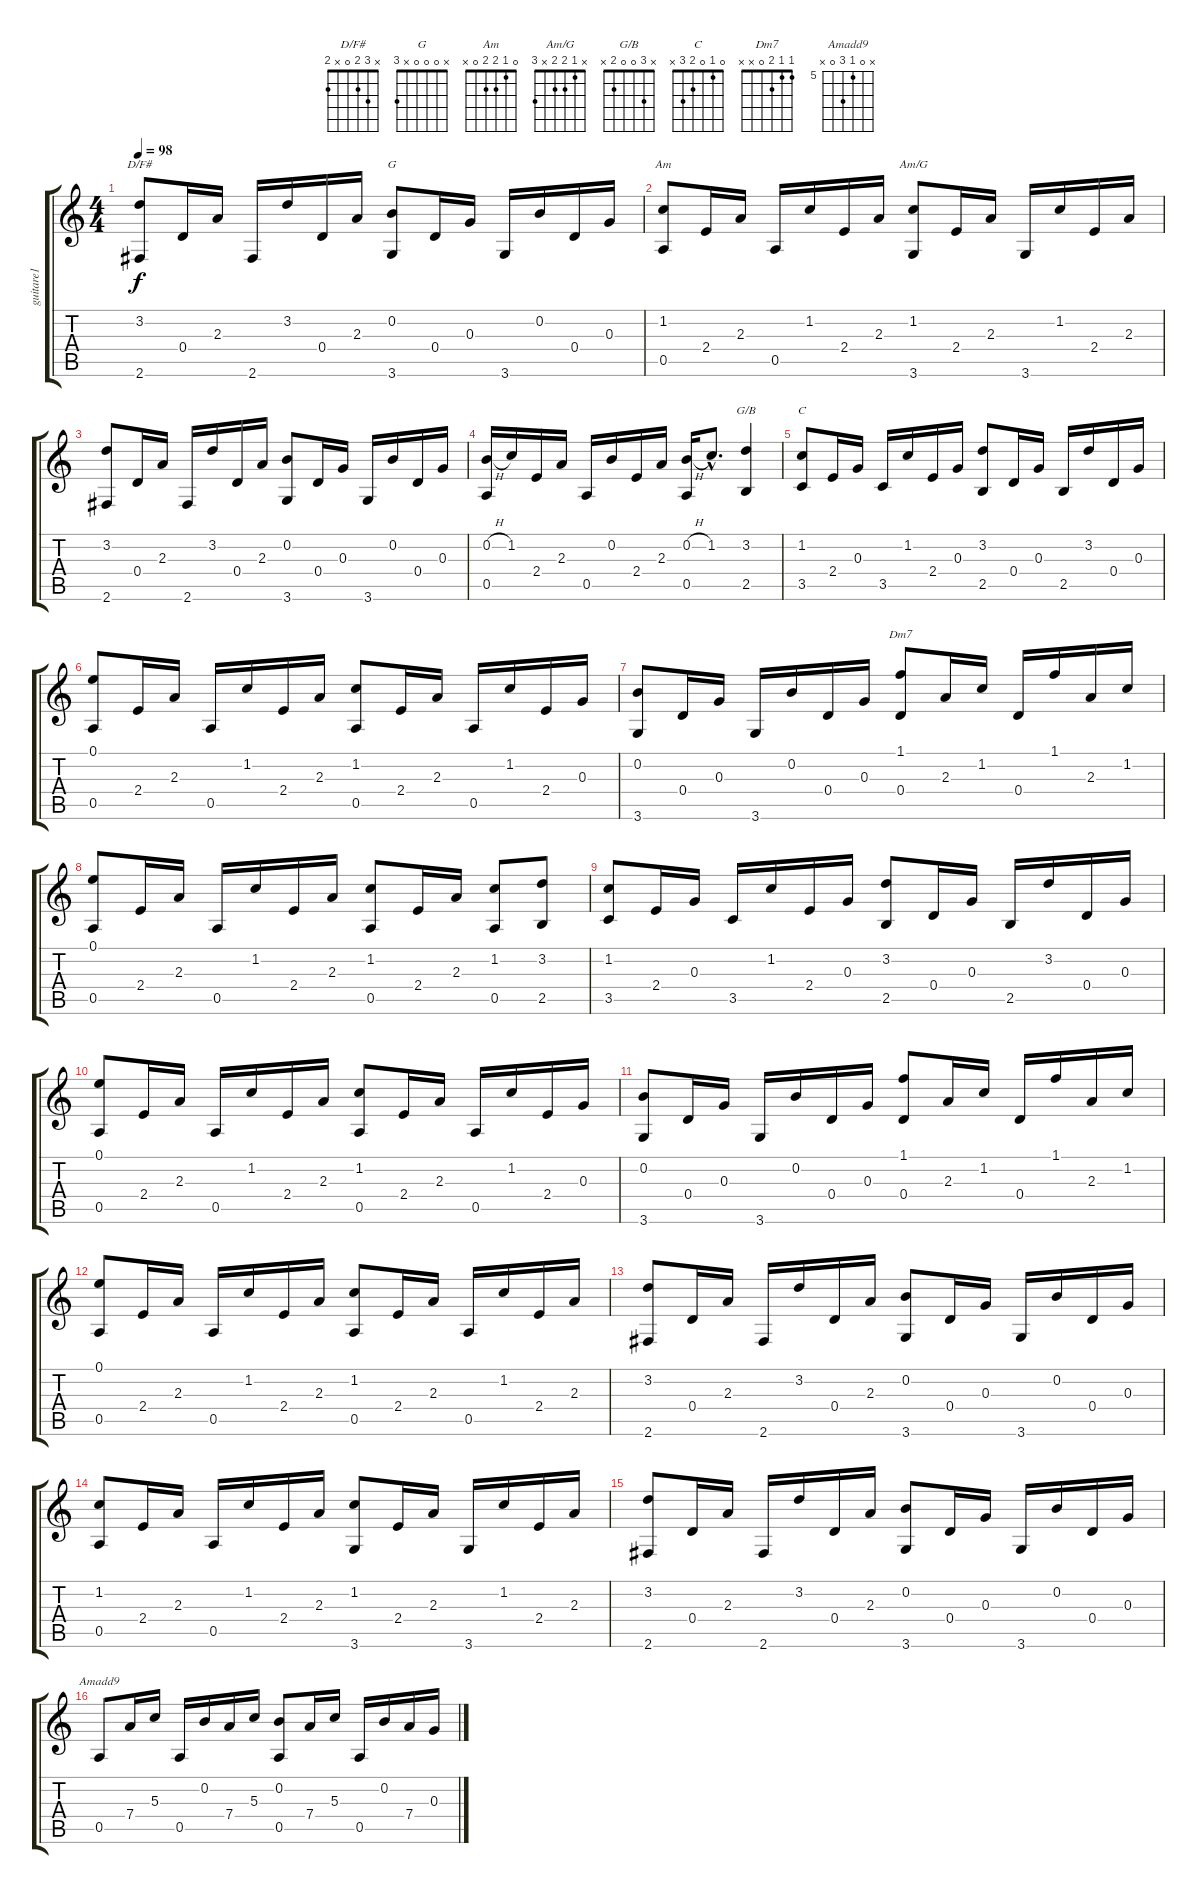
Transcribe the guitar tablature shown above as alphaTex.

\track ("guitare1" "guitare1") {instrument acousticguitarsteel}
\staff {score tabs}
\tuning (E4 B3 G3 D3 A2 E2) {hide}
\chord ("D/F#" x 3 2 0 x 2)
\chord ("G" x 0 0 0 x 3)
\chord ("Am" 0 1 2 2 0 x)
\chord ("Am/G" x 1 2 2 x 3)
\chord ("G/B" x 3 0 0 2 x)
\chord ("C" 0 1 0 2 3 x)
\chord ("Dm7" 1 1 2 0 x x)
\chord ("Amadd9" x 0 5 7 0 x) {firstfret 5}
\ts (4 4)
\tempo 98
\clef g2
\ks c
(3.2 2.6).8{ch "D/F#" dy f} 0.4.16 2.3.16 2.6.16 3.2.16 0.4.16 2.3.16 (0.2 3.6).8{ch "G"} 0.4.16 0.3.16 3.6.16 0.2.16 0.4.16 0.3.16 |
(1.2 0.5).8{ch "Am"} 2.4.16 2.3.16 0.5.16 1.2.16 2.4.16 2.3.16 (1.2 3.6).8{ch "Am/G"} 2.4.16 2.3.16 3.6.16 1.2.16 2.4.16 2.3.16 |
(3.2 2.6).8 0.4.16 2.3.16 2.6.16 3.2.16 0.4.16 2.3.16 (0.2 3.6).8 0.4.16 0.3.16 3.6.16 0.2.16 0.4.16 0.3.16 |
(0.2{h} 0.5).16 1.2.16 2.4.16 2.3.16 0.5.16 0.2.16 2.4.16 2.3.16 (0.2{h} 0.5).16 1.2{hac}.8{d} (3.2 2.5).4{ch "G/B"} |
(1.2 3.5).8{ch "C"} 2.4.16 0.3.16 3.5.16 1.2.16 2.4.16 0.3.16 (3.2 2.5).8 0.4.16 0.3.16 2.5.16 3.2.16 0.4.16 0.3.16 |
(0.1 0.5).8 2.4.16 2.3.16 0.5.16 1.2.16 2.4.16 2.3.16 (1.2 0.5).8 2.4.16 2.3.16 0.5.16 1.2.16 2.4.16 0.3.16 |
(0.2 3.6).8 0.4.16 0.3.16 3.6.16 0.2.16 0.4.16 0.3.16 (1.1 0.4).8{ch "Dm7"} 2.3.16 1.2.16 0.4.16 1.1.16 2.3.16 1.2.16 |
(0.1 0.5).8 2.4.16 2.3.16 0.5.16 1.2.16 2.4.16 2.3.16 (1.2 0.5).8 2.4.16 2.3.16 (1.2 0.5).8 (3.2 2.5).8 |
(1.2 3.5).8 2.4.16 0.3.16 3.5.16 1.2.16 2.4.16 0.3.16 (3.2 2.5).8 0.4.16 0.3.16 2.5.16 3.2.16 0.4.16 0.3.16 |
(0.1 0.5).8 2.4.16 2.3.16 0.5.16 1.2.16 2.4.16 2.3.16 (1.2 0.5).8 2.4.16 2.3.16 0.5.16 1.2.16 2.4.16 0.3.16 |
(0.2 3.6).8 0.4.16 0.3.16 3.6.16 0.2.16 0.4.16 0.3.16 (1.1 0.4).8 2.3.16 1.2.16 0.4.16 1.1.16 2.3.16 1.2.16 |
(0.1 0.5).8 2.4.16 2.3.16 0.5.16 1.2.16 2.4.16 2.3.16 (1.2 0.5).8 2.4.16 2.3.16 0.5.16 1.2.16 2.4.16 2.3.16 |
(3.2 2.6).8 0.4.16 2.3.16 2.6.16 3.2.16 0.4.16 2.3.16 (0.2 3.6).8 0.4.16 0.3.16 3.6.16 0.2.16 0.4.16 0.3.16 |
(1.2 0.5).8 2.4.16 2.3.16 0.5.16 1.2.16 2.4.16 2.3.16 (1.2 3.6).8 2.4.16 2.3.16 3.6.16 1.2.16 2.4.16 2.3.16 |
(3.2 2.6).8 0.4.16 2.3.16 2.6.16 3.2.16 0.4.16 2.3.16 (0.2 3.6).8 0.4.16 0.3.16 3.6.16 0.2.16 0.4.16 0.3.16 |
0.5.8{ch "Amadd9"} 7.4.16 5.3.16 0.5.16 0.2.16 7.4.16 5.3.16 (0.2 0.5).8 7.4.16 5.3.16 0.5.16 0.2.16 7.4.16 0.3.16
